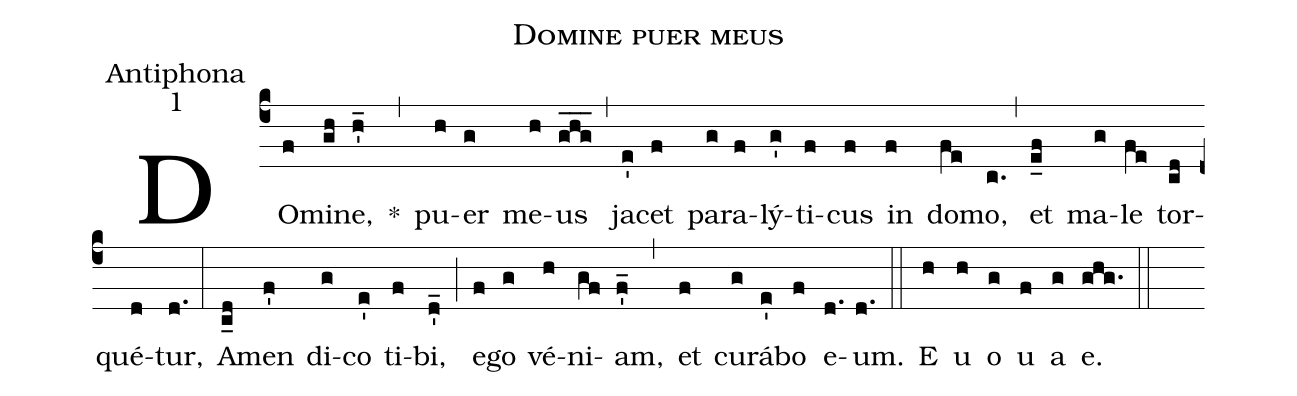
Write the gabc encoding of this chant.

name:Domine puer meus;
office-part:Antiphona;
mode:1;
%%
(c4) DO(f)mi(gh)ne,(h'_) *(,) pu(h)er(g) me(h)us(ghg___) (,) ja(e')cet(f) pa(g)ra(f)lý(g')ti(f)cus(f) in(f) do(fe)mo,(c.) (,) et(e_f) ma(g)le(fe) tor(cd)qué(d)tur,(d.) (:) A(c_d)men(f') di(g)co(e') ti(f)bi,(d'_) (;) e(f)go(g) vé(h)ni(gf)am,(f'_) (,) et(f) cu(g)rá(e')bo(f) e(d.)um.(d.) (::) <eu>E(h) u(h) o(g) u(f) a(g) e.</eu>(ghg.) (::)
